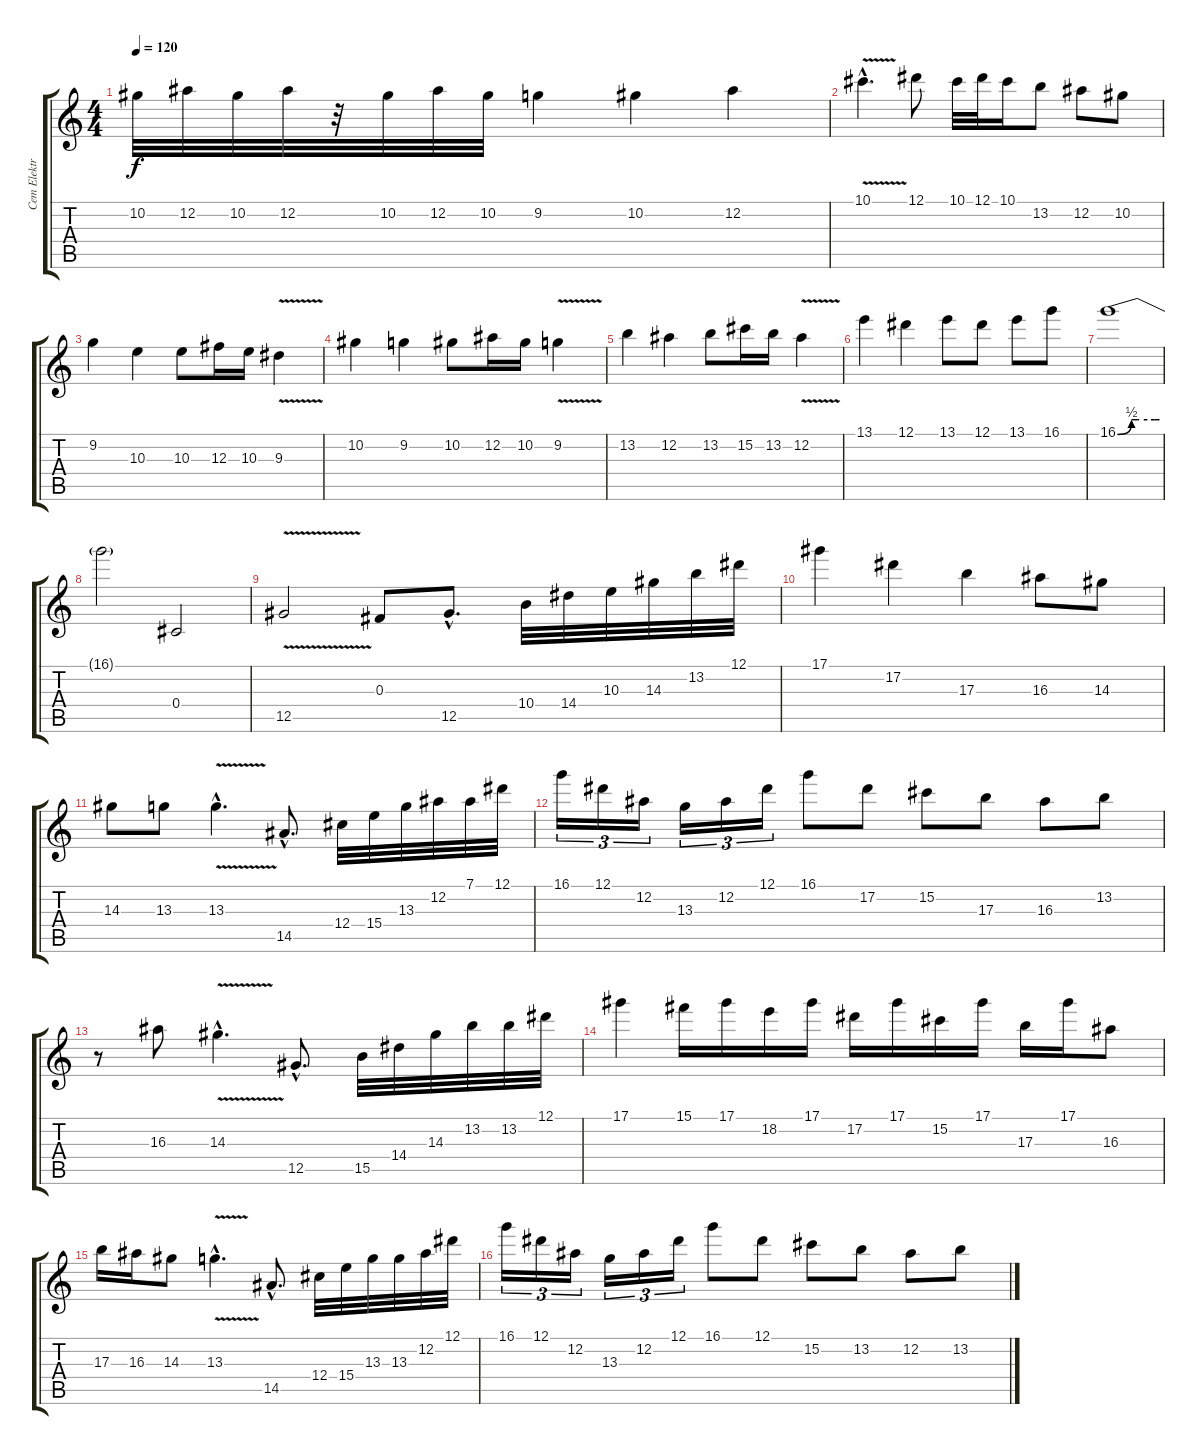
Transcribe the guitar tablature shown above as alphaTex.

\track ("Cem Elektro" "Cem Elektr") {instrument overdrivenguitar}
\staff {score tabs}
\tuning (Eb4 Bb3 Gb3 Db3 Ab2 Eb2) {hide}
\ts (4 4)
\tempo 120
\clef g2
\ks c
10.2.32{dy f} 12.2.32 10.2.32 12.2.32 r.32 10.2.32 12.2.32 10.2.32 9.2.4 10.2.4 12.2.4 |
10.1{v hac}.4{d} 12.1.8 10.1.32 12.1.32 10.1.16 13.2.8 12.2.8 10.2.8 |
9.2.4 10.3.4 10.3.8 12.3.16 10.3.16 9.3{v}.4 |
10.2.4 9.2.4 10.2.8 12.2.16 10.2.16 9.2{v}.4 |
13.2.4 12.2.4 13.2.8 15.2.16 13.2.16 12.2{v}.4 |
13.1.4 12.1.4 13.1.8 12.1.8 13.1.8 16.1.8 |
16.1{be (custom 0 0 20 2 29 2 31 2 53 2 60 2)}.1 |
16.1{t}.2 0.4.2 |
12.5{v}.2 0.3.8 12.5{hac}.8{d} 10.4.32 14.4.32 10.3.32 14.3.32 13.2.32 12.1.32 |
17.1.4 17.2.4 17.3.4 16.3.8 14.3.8 |
14.3.8 13.3.8 13.3{v hac}.4{d} 14.5{hac}.8{d} 12.4.32 15.4.32 13.3.32 12.2.32 7.1.32 12.1.32 |
16.1.16{tu (3 2)} 12.1.16{tu (3 2)} 12.2.16{tu (3 2)} 13.3.16{tu (3 2)} 12.2.16{tu (3 2)} 12.1.16{tu (3 2)} 16.1.8 17.2.8 15.2.8 17.3.8 16.3.8 13.2.8 |
r.8 16.3.8 14.3{v hac}.4{d} 12.5{hac}.8{d} 15.5.32 14.4.32 14.3.32 13.2.32 13.2.32 12.1.32 |
17.1.4 15.1.16 17.1.16 18.2.16 17.1.16 17.2.16 17.1.16 15.2.16 17.1.16 17.3.16 17.1.16 16.3.8 |
17.3.16 16.3.16 14.3.8 13.3{v hac}.4{d} 14.5{hac}.8{d} 12.4.32 15.4.32 13.3.32 13.3.32 12.2.32 12.1.32 |
16.1.16{tu (3 2)} 12.1.16{tu (3 2)} 12.2.16{tu (3 2)} 13.3.16{tu (3 2)} 12.2.16{tu (3 2)} 12.1.16{tu (3 2)} 16.1.8 12.1.8 15.2.8 13.2.8 12.2.8 13.2.8
